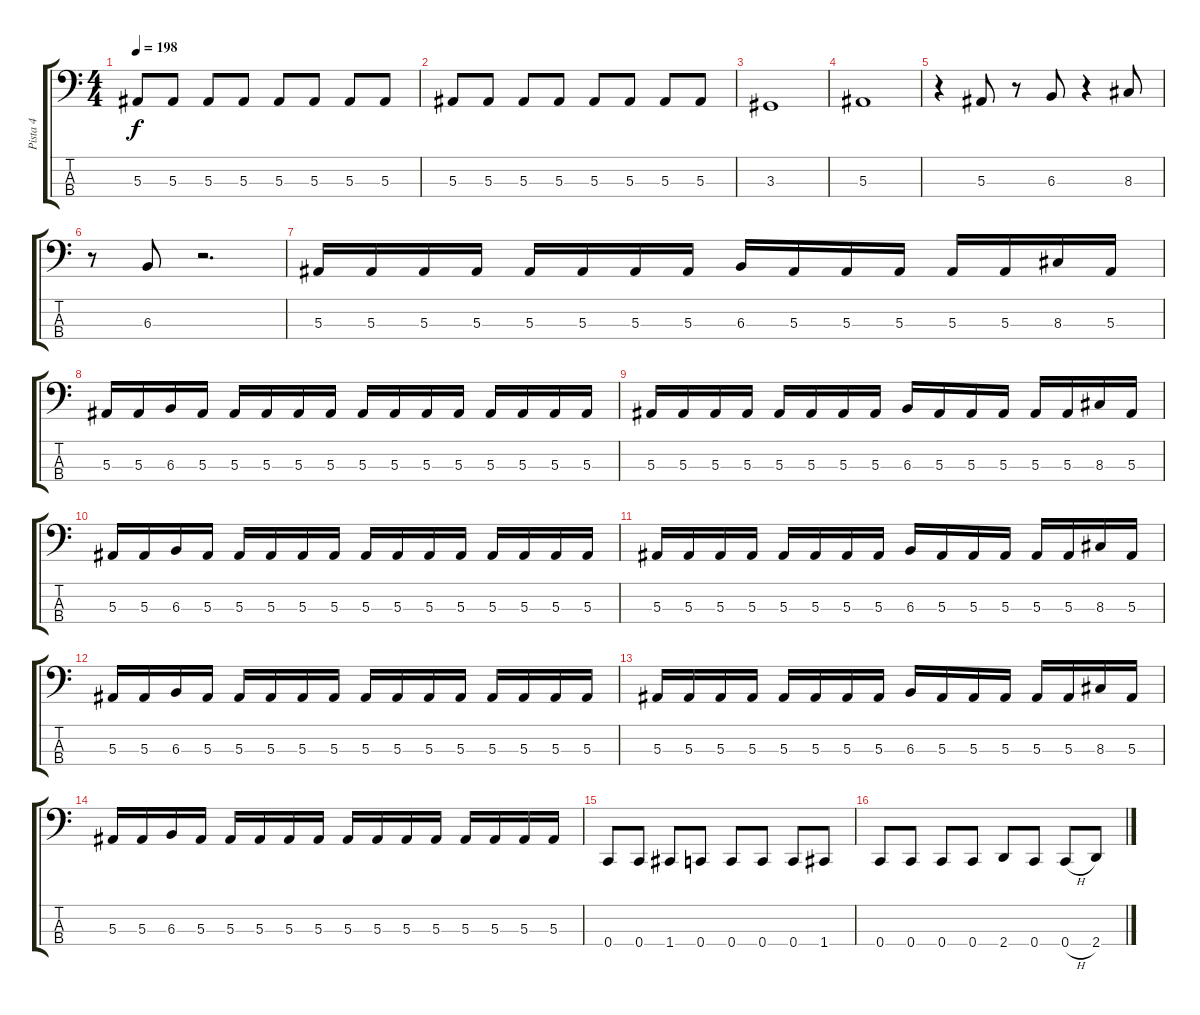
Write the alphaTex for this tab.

\track ("Pista 4" "Pista 4") {instrument electricbassfinger}
\staff {score tabs}
\tuning (Eb2 Bb1 F1 C1) {hide}
\ts (4 4)
\tempo 198
\clef f4
\ks c
5.3.8{dy f} 5.3.8 5.3.8 5.3.8 5.3.8 5.3.8 5.3.8 5.3.8 |
5.3.8 5.3.8 5.3.8 5.3.8 5.3.8 5.3.8 5.3.8 5.3.8 |
3.3.1 |
5.3.1 |
r.4 5.3.8 r.8 6.3.8 r.4 8.3.8 |
r.8 6.3.8 r.2{d} |
5.3.16 5.3.16 5.3.16 5.3.16 5.3.16 5.3.16 5.3.16 5.3.16 6.3.16 5.3.16 5.3.16 5.3.16 5.3.16 5.3.16 8.3.16 5.3.16 |
5.3.16 5.3.16 6.3.16 5.3.16 5.3.16 5.3.16 5.3.16 5.3.16 5.3.16 5.3.16 5.3.16 5.3.16 5.3.16 5.3.16 5.3.16 5.3.16 |
5.3.16 5.3.16 5.3.16 5.3.16 5.3.16 5.3.16 5.3.16 5.3.16 6.3.16 5.3.16 5.3.16 5.3.16 5.3.16 5.3.16 8.3.16 5.3.16 |
5.3.16 5.3.16 6.3.16 5.3.16 5.3.16 5.3.16 5.3.16 5.3.16 5.3.16 5.3.16 5.3.16 5.3.16 5.3.16 5.3.16 5.3.16 5.3.16 |
5.3.16 5.3.16 5.3.16 5.3.16 5.3.16 5.3.16 5.3.16 5.3.16 6.3.16 5.3.16 5.3.16 5.3.16 5.3.16 5.3.16 8.3.16 5.3.16 |
5.3.16 5.3.16 6.3.16 5.3.16 5.3.16 5.3.16 5.3.16 5.3.16 5.3.16 5.3.16 5.3.16 5.3.16 5.3.16 5.3.16 5.3.16 5.3.16 |
5.3.16 5.3.16 5.3.16 5.3.16 5.3.16 5.3.16 5.3.16 5.3.16 6.3.16 5.3.16 5.3.16 5.3.16 5.3.16 5.3.16 8.3.16 5.3.16 |
5.3.16 5.3.16 6.3.16 5.3.16 5.3.16 5.3.16 5.3.16 5.3.16 5.3.16 5.3.16 5.3.16 5.3.16 5.3.16 5.3.16 5.3.16 5.3.16 |
0.4.8 0.4.8 1.4.8 0.4.8 0.4.8 0.4.8 0.4.8 1.4.8 |
0.4.8 0.4.8 0.4.8 0.4.8 2.4.8 0.4.8 0.4{h}.8 2.4.8
